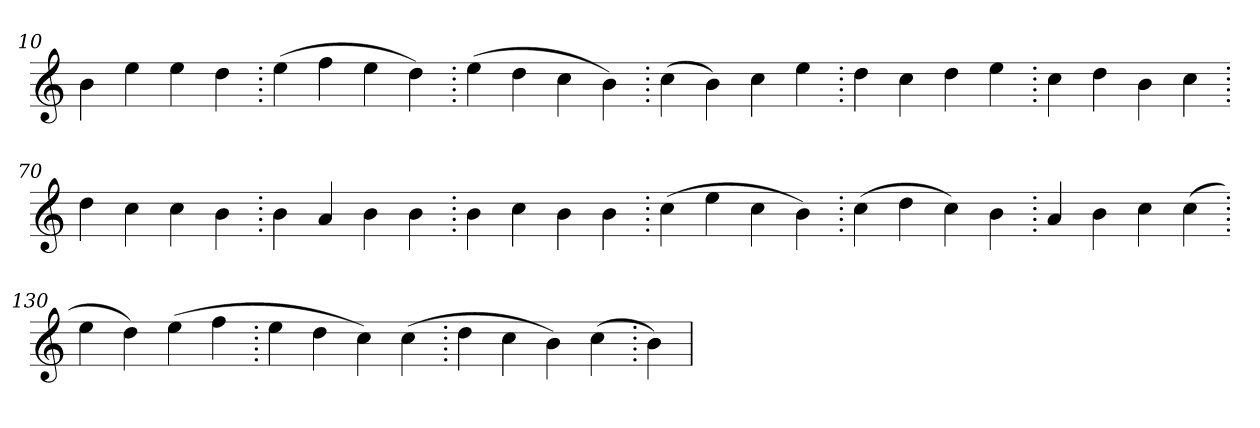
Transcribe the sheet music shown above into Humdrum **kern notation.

**kern
*part1
*staff1
*clefG2
=10.
4b
4ee
4ee
4dd
=20.
(>4ee
4ff
4ee
4dd)
=30.
(>4ee
4dd
4cc
4b)
=40.
(>4cc
4b)
4cc
4ee
=50.
4dd
4cc
4dd
4ee
=60.
4cc
4dd
4b
4cc
=70.
4dd
4cc
4cc
4b
=80.
4b
4a
4b
4b
=90.
4b
4cc
4b
4b
=100.
(>4cc
4ee
4cc
4b)
=110.
(>4cc
4dd
4cc)
4b
=120.
4a
4b
4cc
(>4cc
=130.
4ee
4dd)
(>4ee
4ff
=140.
4ee
4dd
4cc)
(>4cc
=150.
4dd
4cc
4b)
(>4cc
=160.
4b)
=
*-
